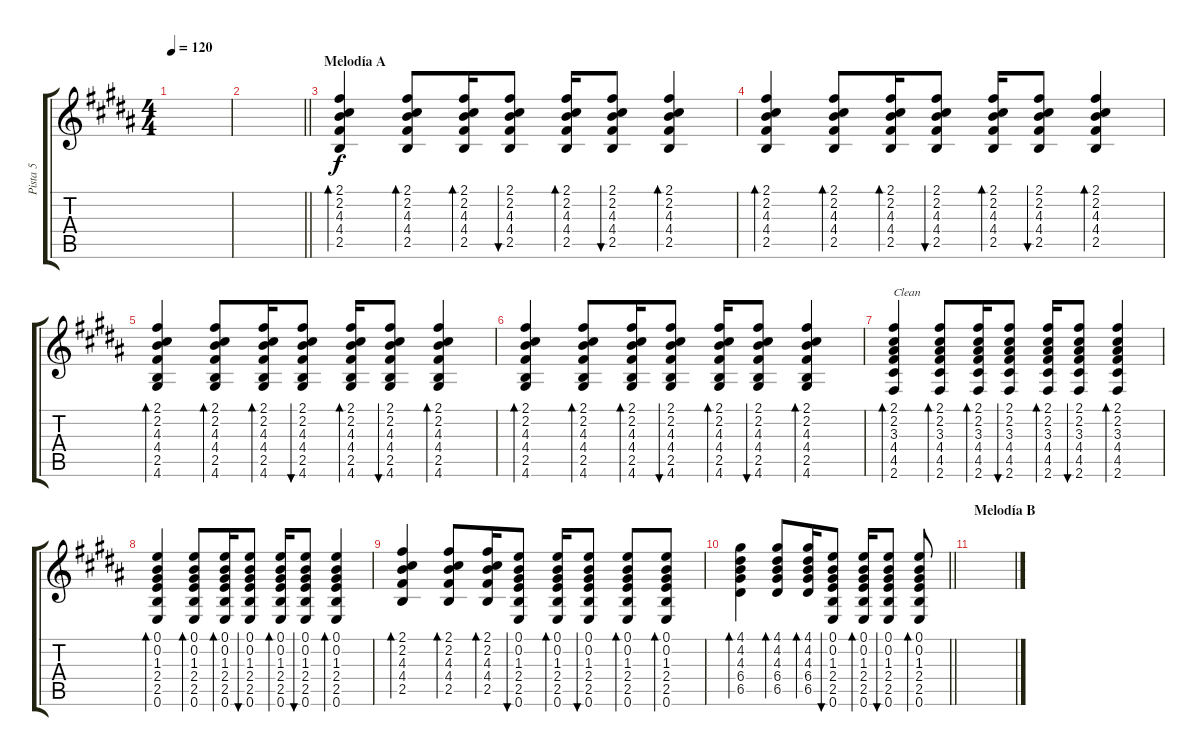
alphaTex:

\track ("Pista 5" "Pista 5") {instrument acousticguitarsteel}
\staff {score tabs}
\tuning (E4 B3 G3 D3 A2 E2) {hide}
\ts (4 4)
\tempo 120
\clef g2
\ks b
|
\barLineRight lightlight
|
\section ("" "Melodía A")
(2.1 2.2 4.3 4.4 2.5).4{bd 60} (2.1 2.2 4.3 4.4 2.5).8{bd 60} (2.1 2.2 4.3 4.4 2.5).16{bd 60} (2.1 2.2 4.3 4.4 2.5).8{bu 60} (2.1 2.2 4.3 4.4 2.5).16{bd 60} (2.1 2.2 4.3 4.4 2.5).8{bu 60} (2.1 2.2 4.3 4.4 2.5).4{bd 60} |
(2.1 2.2 4.3 4.4 2.5).4{bd 60} (2.1 2.2 4.3 4.4 2.5).8{bd 60} (2.1 2.2 4.3 4.4 2.5).16{bd 60} (2.1 2.2 4.3 4.4 2.5).8{bu 60} (2.1 2.2 4.3 4.4 2.5).16{bd 60} (2.1 2.2 4.3 4.4 2.5).8{bu 60} (2.1 2.2 4.3 4.4 2.5).4{bd 60} |
(2.1 2.2 4.3 4.4 2.5 4.6).4{bd 60} (2.1 2.2 4.3 4.4 2.5 4.6).8{bd 60} (2.1 2.2 4.3 4.4 2.5 4.6).16{bd 60} (2.1 2.2 4.3 4.4 2.5 4.6).8{bu 60} (2.1 2.2 4.3 4.4 2.5 4.6).16{bd 60} (2.1 2.2 4.3 4.4 2.5 4.6).8{bu 60} (2.1 2.2 4.3 4.4 2.5 4.6).4{bd 60} |
(2.1 2.2 4.3 4.4 2.5 4.6).4{bd 60} (2.1 2.2 4.3 4.4 2.5 4.6).8{bd 60} (2.1 2.2 4.3 4.4 2.5 4.6).16{bd 60} (2.1 2.2 4.3 4.4 2.5 4.6).8{bu 60} (2.1 2.2 4.3 4.4 2.5 4.6).16{bd 60} (2.1 2.2 4.3 4.4 2.5 4.6).8{bu 60} (2.1 2.2 4.3 4.4 2.5 4.6).4{bd 60} |
(2.1 2.2 3.3 4.4 4.5 2.6).4{bd 60 txt "Clean" instrument acousticguitarsteel} (2.1 2.2 3.3 4.4 4.5 2.6).8{bd 60} (2.1 2.2 3.3 4.4 4.5 2.6).16{bd 60} (2.1 2.2 3.3 4.4 4.5 2.6).8{bu 60} (2.1 2.2 3.3 4.4 4.5 2.6).16{bd 60} (2.1 2.2 3.3 4.4 4.5 2.6).8{bu 60} (2.1 2.2 3.3 4.4 4.5 2.6).4{bd 60} |
(0.1 0.2 1.3 2.4 2.5 0.6).4{bd 60 volume 13 instrument acousticguitarsteel} (0.1 0.2 1.3 2.4 2.5 0.6).8{bd 60} (0.1 0.2 1.3 2.4 2.5 0.6).16{bd 60} (0.1 0.2 1.3 2.4 2.5 0.6).8{bu 60} (0.1 0.2 1.3 2.4 2.5 0.6).16{bd 60} (0.1 0.2 1.3 2.4 2.5 0.6).8{bu 60} (0.1 0.2 1.3 2.4 2.5 0.6).4{bd 60} |
(2.1 2.2 4.3 4.4 2.5).4{bd 60} (2.1 2.2 4.3 4.4 2.5).8{bd 60} (2.1 2.2 4.3 4.4 2.5).16{bd 60} (0.1 0.2 1.3 2.4 2.5 0.6).8{bu 60} (0.1 0.2 1.3 2.4 2.5 0.6).16{bd 60} (0.1 0.2 1.3 2.4 2.5 0.6).8{bu 60} (0.1 0.2 1.3 2.4 2.5 0.6).8{bd 60} (0.1 0.2 1.3 2.4 2.5 0.6).8{bd 60} |
\barLineRight lightlight
(4.1 4.2 4.3 6.4 6.5).4{bd 60} (4.1 4.2 4.3 6.4 6.5).8{bd 60} (4.1 4.2 4.3 6.4 6.5).16{bd 60} (0.1 0.2 1.3 2.4 2.5 0.6).8{bu 60} (0.1 0.2 1.3 2.4 2.5 0.6).16{bd 60} (0.1 0.2 1.3 2.4 2.5 0.6).8{bu 60} (0.1 0.2 1.3 2.4 2.5 0.6).8{bd 60} |
\section ("" "Melodía B")
